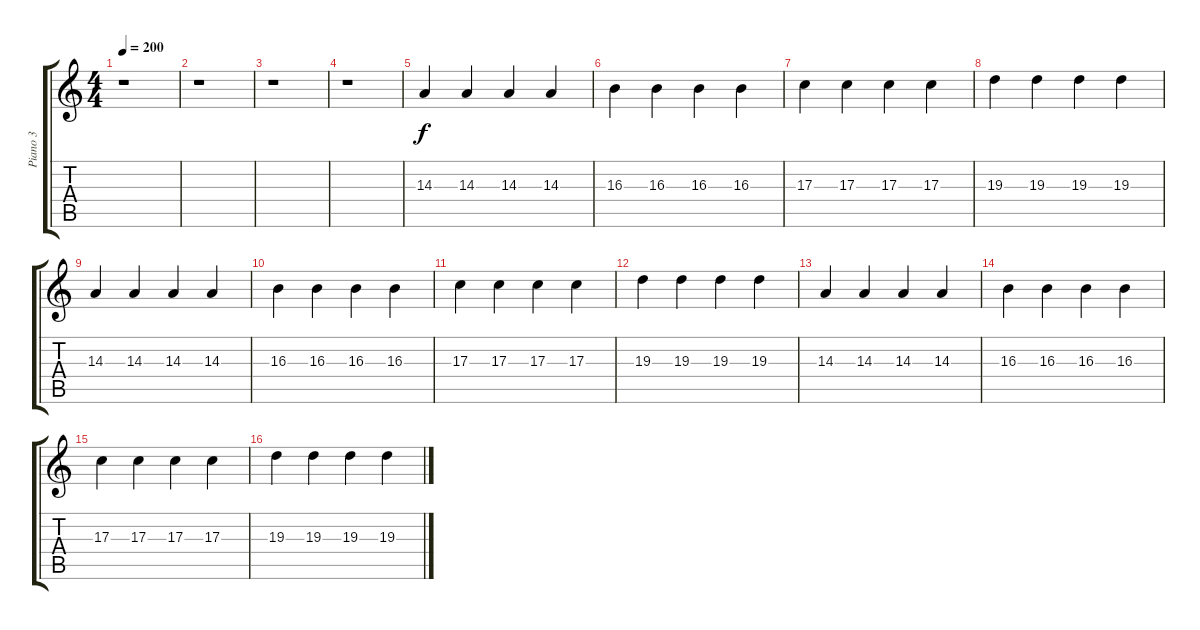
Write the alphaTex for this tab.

\track ("Piano 3" "Piano 3") {instrument acousticgrandpiano}
\staff {score tabs}
\tuning (E4 B3 G3 D3 A2 E2) {hide}
\ts (4 4)
\tempo 200
\clef g2
\ks c
r.1{dy f instrument acousticgrandpiano} |
r.1 |
r.1 |
r.1 |
14.3.4 14.3.4 14.3.4 14.3.4 |
16.3.4 16.3.4 16.3.4 16.3.4 |
17.3.4 17.3.4 17.3.4 17.3.4 |
19.3.4 19.3.4 19.3.4 19.3.4 |
14.3.4 14.3.4 14.3.4 14.3.4 |
16.3.4 16.3.4 16.3.4 16.3.4 |
17.3.4 17.3.4 17.3.4 17.3.4 |
19.3.4 19.3.4 19.3.4 19.3.4 |
14.3.4 14.3.4 14.3.4 14.3.4 |
16.3.4 16.3.4 16.3.4 16.3.4 |
17.3.4 17.3.4 17.3.4 17.3.4 |
19.3.4 19.3.4 19.3.4 19.3.4
